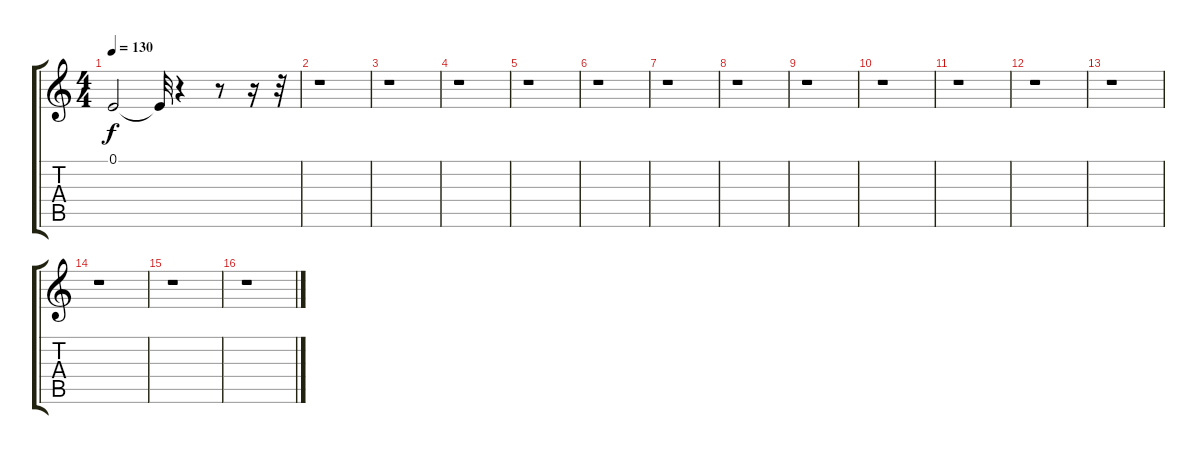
\track "" {instrument shanai}
\staff {score tabs}
\tuning (E4 B3 G3 D3 A2 E2) {hide}
\ts (4 4)
\tempo 130
\clef g2
\ks c
0.1{t}.2{dy f} 0.1{t}.32 r.4 r.8 r.16 r.32 |
r.1 |
r.1 |
r.1 |
r.1 |
r.1 |
r.1 |
r.1 |
r.1 |
r.1 |
r.1 |
r.1 |
r.1 |
r.1 |
r.1 |
r.1
